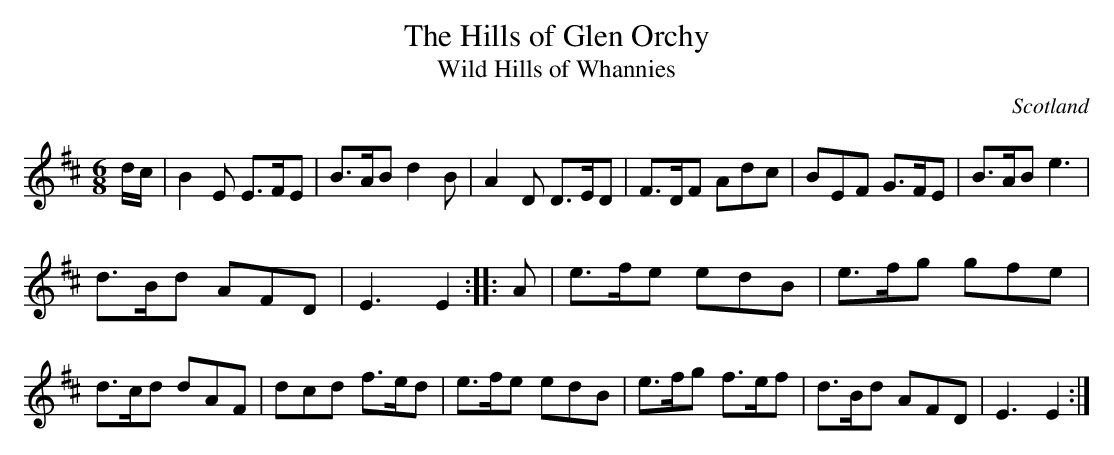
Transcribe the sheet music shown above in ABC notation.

X:1
T:The Hills of Glen Orchy
T:Wild Hills of Whannies
O:Scotland
O:England
M:6/8
K:EDor
d/c/|\
B2E E>FE|B>AB d2B|A2D D>ED|F>DF Adc|\
BEF G>FE|B>AB e3|
d>Bd AFD|E3 E2::\
A|\
e>fe edB|e>fg gfe|
d>cd dAF|dcd f>ed|\
e>fe edB|e>fg f>ef|d>Bd AFD|E3 E2:|
